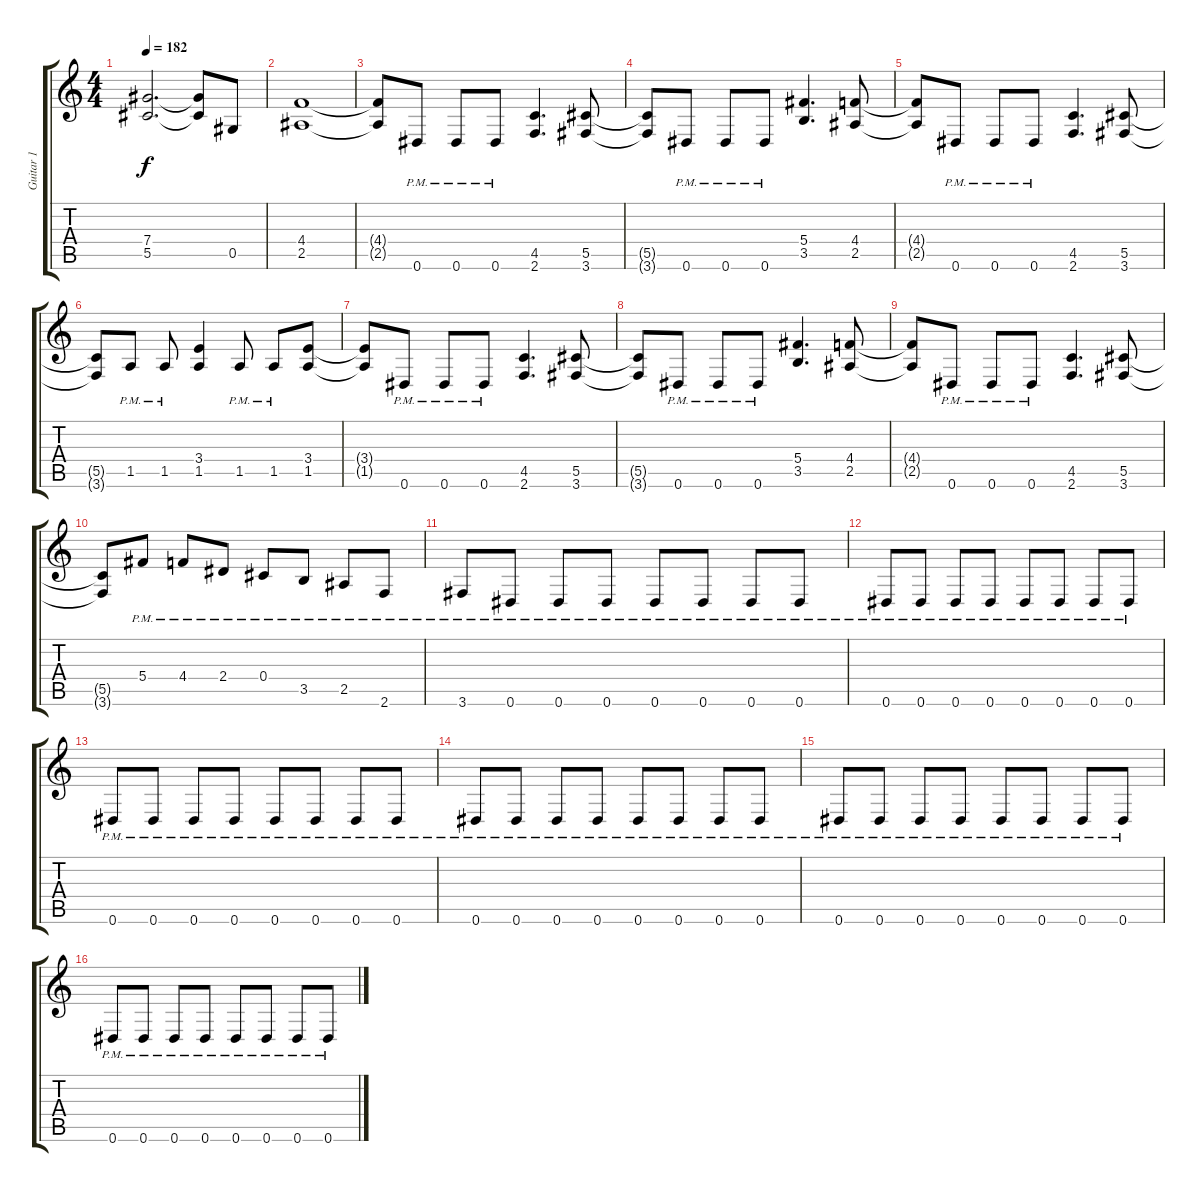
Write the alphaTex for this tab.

\track ("Guitar 1" "Guitar 1") {instrument overdrivenguitar}
\staff {score tabs}
\tuning (Eb4 Bb3 Gb3 Db3 Ab2 Eb2) {hide}
\ts (4 4)
\tempo 182
\clef g2
\ks c
(7.4 5.5).2{d dy f} (7.4{t} 5.5{t}).8 0.5.8 |
(4.4 2.5).1 |
(4.4{t} 2.5{t}).8 0.6{pm}.8 0.6{pm}.8 0.6{pm}.8 (4.5 2.6).4{d} (5.5 3.6).8 |
(5.5{t} 3.6{t}).8 0.6{pm}.8 0.6{pm}.8 0.6{pm}.8 (5.4 3.5).4{d} (4.4 2.5).8 |
(4.4{t} 2.5{t}).8 0.6{pm}.8 0.6{pm}.8 0.6{pm}.8 (4.5 2.6).4{d} (5.5 3.6).8 |
(5.5{t} 3.6{t}).8 1.5{pm}.8 1.5{pm}.8 (3.4 1.5).4 1.5{pm}.8 1.5{pm}.8 (3.4 1.5).8 |
(3.4{t} 1.5{t}).8 0.6{pm}.8 0.6{pm}.8 0.6{pm}.8 (4.5 2.6).4{d} (5.5 3.6).8 |
(5.5{t} 3.6{t}).8 0.6{pm}.8 0.6{pm}.8 0.6{pm}.8 (5.4 3.5).4{d} (4.4 2.5).8 |
(4.4{t} 2.5{t}).8 0.6{pm}.8 0.6{pm}.8 0.6{pm}.8 (4.5 2.6).4{d} (5.5 3.6).8 |
(5.5{t} 3.6{t}).8 5.4{pm}.8 4.4{pm}.8 2.4{pm}.8 0.4{pm}.8 3.5{pm}.8 2.5{pm}.8 2.6{pm}.8 |
3.6{pm}.8 0.6{pm}.8 0.6{pm}.8 0.6{pm}.8 0.6{pm}.8 0.6{pm}.8 0.6{pm}.8 0.6{pm}.8 |
0.6{pm}.8 0.6{pm}.8 0.6{pm}.8 0.6{pm}.8 0.6{pm}.8 0.6{pm}.8 0.6{pm}.8 0.6{pm}.8 |
0.6{pm}.8 0.6{pm}.8 0.6{pm}.8 0.6{pm}.8 0.6{pm}.8 0.6{pm}.8 0.6{pm}.8 0.6{pm}.8 |
0.6{pm}.8 0.6{pm}.8 0.6{pm}.8 0.6{pm}.8 0.6{pm}.8 0.6{pm}.8 0.6{pm}.8 0.6{pm}.8 |
0.6{pm}.8 0.6{pm}.8 0.6{pm}.8 0.6{pm}.8 0.6{pm}.8 0.6{pm}.8 0.6{pm}.8 0.6{pm}.8 |
0.6{pm}.8 0.6{pm}.8 0.6{pm}.8 0.6{pm}.8 0.6{pm}.8 0.6{pm}.8 0.6{pm}.8 0.6{pm}.8
